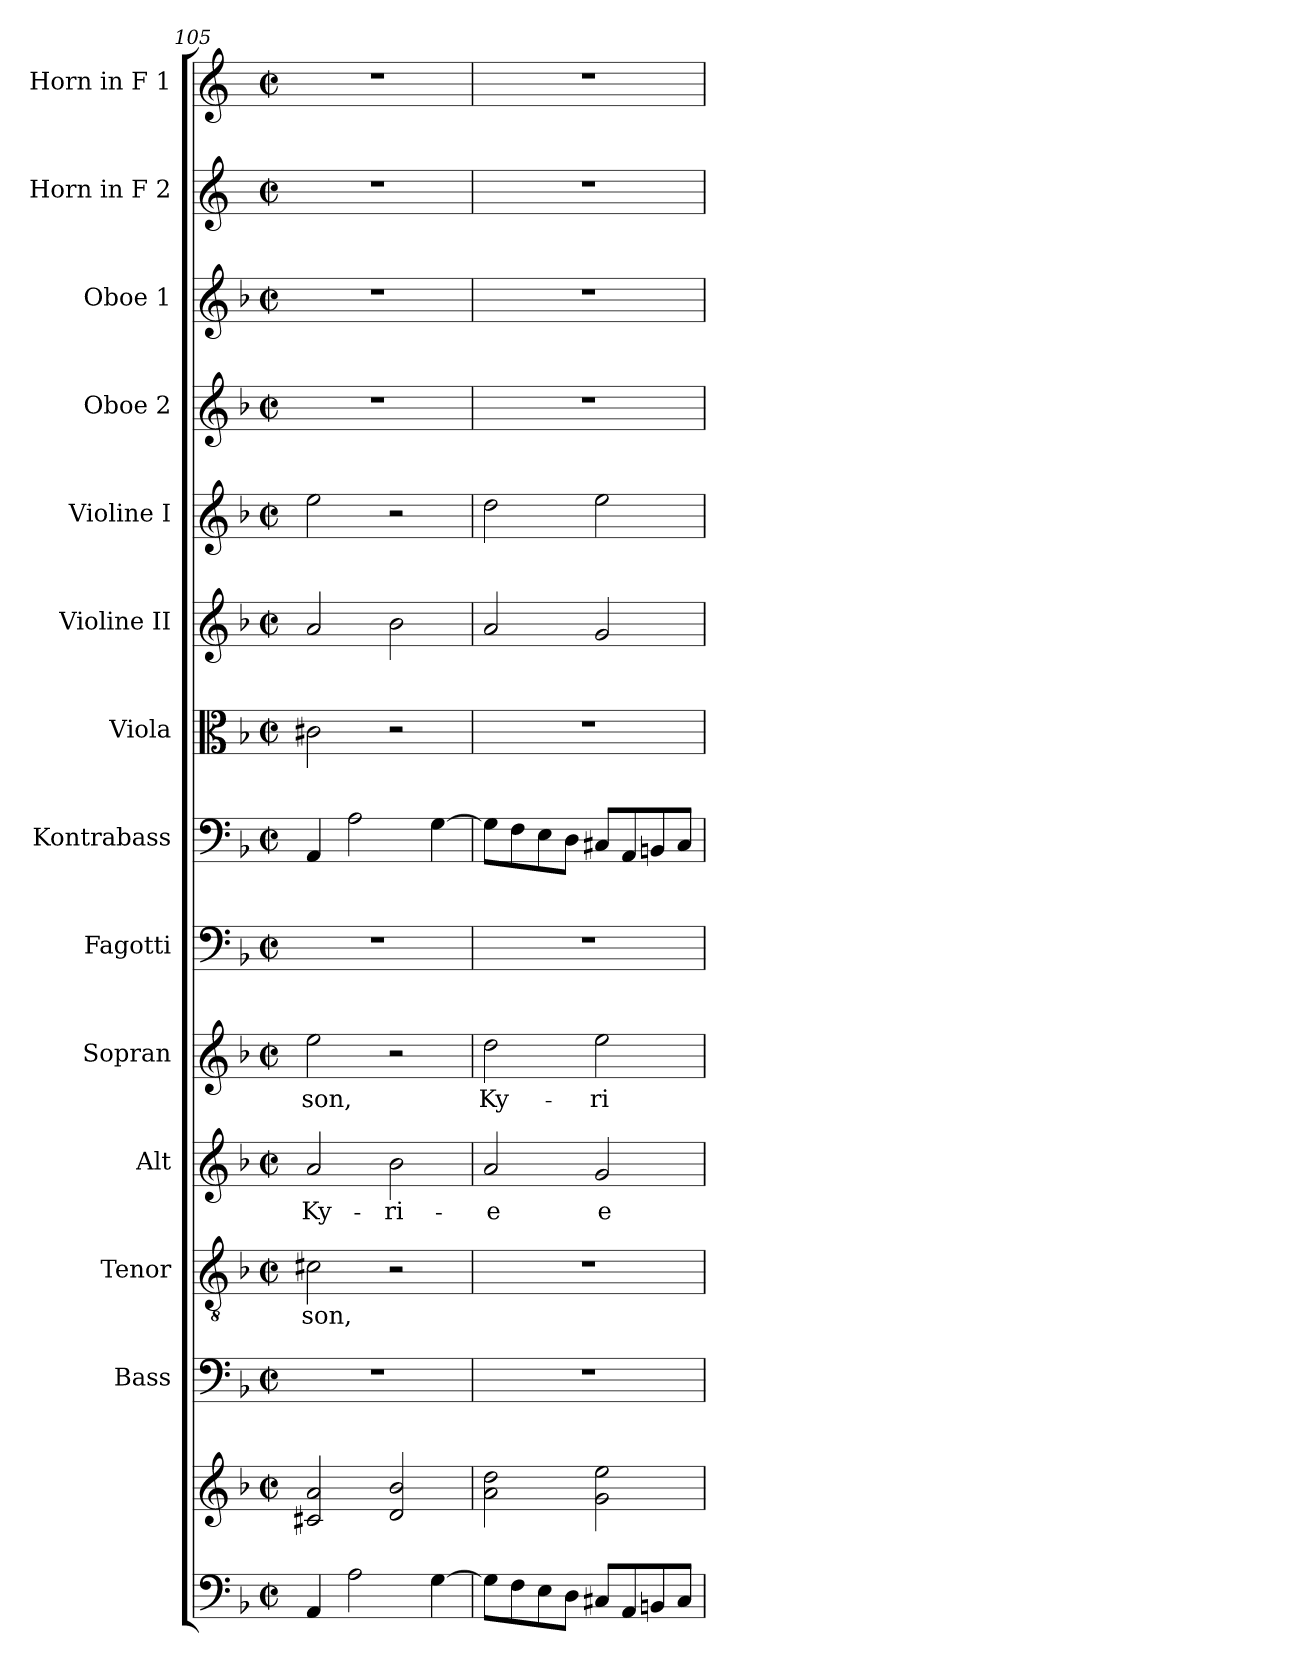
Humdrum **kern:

**kern	**kern	**kern	**kern	**text	**kern	**text	**kern	**text	**kern	**kern	**kern	**kern	**kern	**kern	**kern	**kern	**kern
*part14	*part14	*part13	*part12	*part12	*part11	*part11	*part10	*part10	*part9	*part8	*part7	*part6	*part5	*part4	*part3	*part2	*part1
*staff15	*staff14	*staff13	*staff12	*staff12	*staff11	*staff11	*staff10	*staff10	*staff9	*staff8	*staff7	*staff6	*staff5	*staff4	*staff3	*staff2	*staff1
*	*	*I"Bass	*I"Tenor	*	*I"Alt	*	*I"Sopran	*	*I"Fagotti	*I"Kontrabass	*I"Viola	*I"Violine II	*I"Violine I	*I"Oboe 2	*I"Oboe 1	*I"Horn in F 2	*I"Horn in F 1
*	*	*I'B.	*I'T.	*	*I'A.	*	*I'S.	*	*I'Fg.	*I'Kb.	*I'Vla.	*I'Vl. II	*I'Vl. I	*I'Ob. 2	*I'Ob. 1	*	*
*clefF4	*clefG2	*clefF4	*clefGv2	*	*clefG2	*	*clefG2	*	*clefF4	*clefF4	*clefC3	*clefG2	*clefG2	*clefG2	*clefG2	*clefG2	*clefG2
*	*	*	*	*	*	*	*	*	*	*ITrd7c12	*	*	*	*	*	*ITrd4c7	*ITrd4c7
*k[b-]	*k[b-]	*k[b-]	*k[b-]	*	*k[b-]	*	*k[b-]	*	*k[b-]	*k[b-]	*k[b-]	*k[b-]	*k[b-]	*k[b-]	*k[b-]	*k[b-]	*k[b-]
*F:	*F:	*F:	*F:	*	*F:	*	*F:	*	*F:	*F:	*F:	*F:	*F:	*F:	*F:	*F:	*F:
*M2/2	*M2/2	*M2/2	*M2/2	*	*M2/2	*	*M2/2	*	*M2/2	*M2/2	*M2/2	*M2/2	*M2/2	*M2/2	*M2/2	*M2/2	*M2/2
*met(c|)	*met(c|)	*met(c|)	*met(c|)	*	*met(c|)	*	*met(c|)	*	*met(c|)	*met(c|)	*met(c|)	*met(c|)	*met(c|)	*met(c|)	*met(c|)	*met(c|)	*met(c|)
=105	=105	=105	=105	=105	=105	=105	=105	=105	=105	=105	=105	=105	=105	=105	=105	=105	=105
!	!	!	!	!LO:LY:b	!	!LO:LY:b	!	!LO:LY:b	!	!	!	!	!	!	!	!	!
4AA/	2c#X/ 2a/	1r	2c#X\	-son,	2a/	Ky-	2ee\	-son,	1r	4AAA/	2c#X\	2a/	2ee\	1r	1r	1r	1r
2A\	.	.	.	.	.	.	.	.	.	2AA\	.	.	.	.	.	.	.
!	!	!	!	!	!	!LO:LY:b	!	!	!	!	!	!	!	!	!	!	!
.	2d/ 2b-/	.	2r	.	2b-\	-ri-	2r	.	.	.	2r	2b-\	2r	.	.	.	.
[4G\	.	.	.	.	.	.	.	.	.	[4GG\	.	.	.	.	.	.	.
=106	=106	=106	=106	=106	=106	=106	=106	=106	=106	=106	=106	=106	=106	=106	=106	=106	=106
!	!	!	!	!	!	!LO:LY:b	!	!LO:LY:b	!	!	!	!	!	!	!	!	!
8G\L]	2a\ 2dd\	1r	1r	.	2a/	-e	2dd\	Ky-	1r	8GG\L]	1r	2a/	2dd\	1r	1r	1r	1r
8F\	.	.	.	.	.	.	.	.	.	8FF\	.	.	.	.	.	.	.
8E\	.	.	.	.	.	.	.	.	.	8EE\	.	.	.	.	.	.	.
8D\J	.	.	.	.	.	.	.	.	.	8DD\J	.	.	.	.	.	.	.
!	!	!	!	!	!	!LO:LY:b	!	!LO:LY:b	!	!	!	!	!	!	!	!	!
8C#X/L	2g\ 2ee\	.	.	.	2g/	e-	2ee\	-ri-	.	8CC#X/L	.	2g/	2ee\	.	.	.	.
8AA/	.	.	.	.	.	.	.	.	.	8AAA/	.	.	.	.	.	.	.
8BBn/	.	.	.	.	.	.	.	.	.	8BBBn/	.	.	.	.	.	.	.
8C#/J	.	.	.	.	.	.	.	.	.	8CC#/J	.	.	.	.	.	.	.
=	=	=	=	=	=	=	=	=	=	=	=	=	=	=	=	=	=
*-	*-	*-	*-	*-	*-	*-	*-	*-	*-	*-	*-	*-	*-	*-	*-	*-	*-
